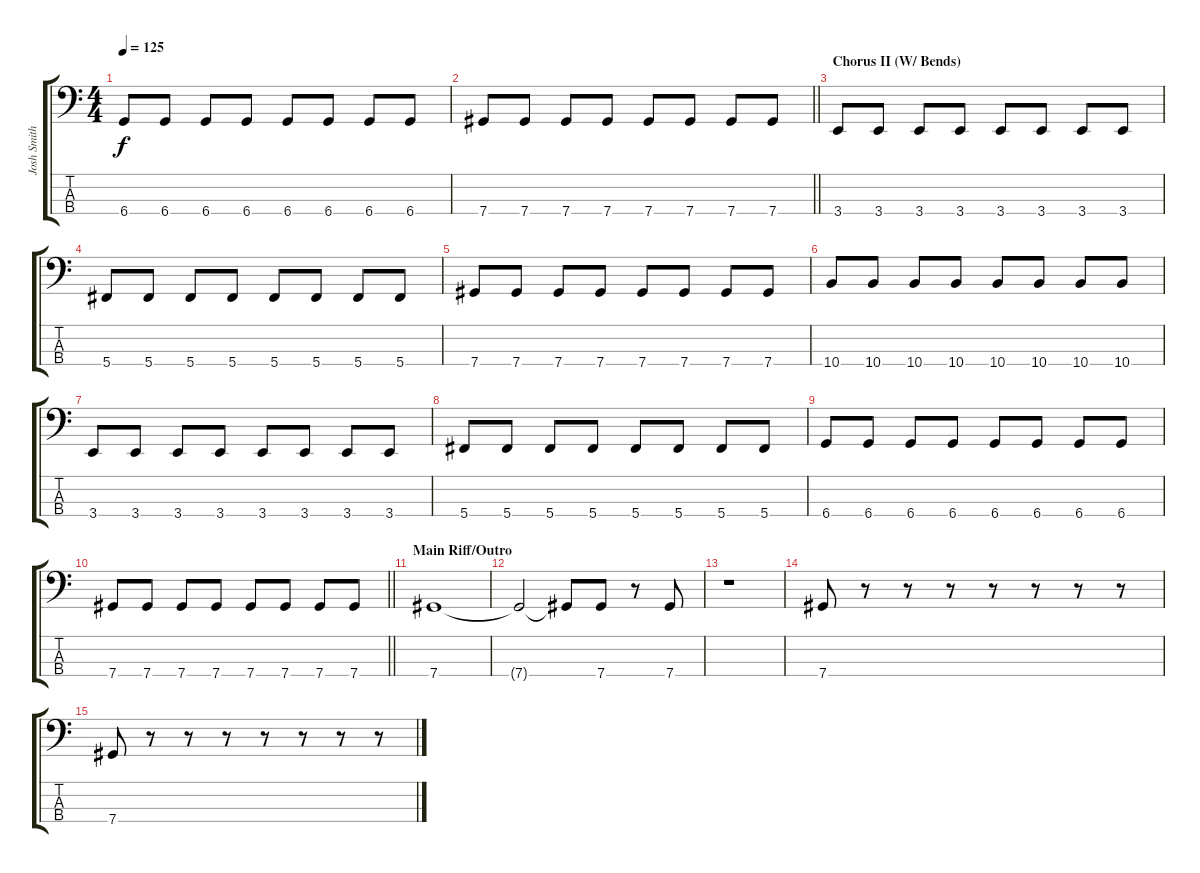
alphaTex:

\track ("Josh Smith" "Josh Smith") {instrument electricbassfinger}
\staff {score tabs}
\tuning (Gb2 Db2 Ab1 Db1) {hide}
\ts (4 4)
\tempo 125
\clef f4
\ks c
6.4.8{dy f} 6.4.8 6.4.8 6.4.8 6.4.8 6.4.8 6.4.8 6.4.8 |
\barLineRight lightlight
7.4.8 7.4.8 7.4.8 7.4.8 7.4.8 7.4.8 7.4.8 7.4.8 |
\section ("" "Chorus II (W/ Bends)")
3.4.8 3.4.8 3.4.8 3.4.8 3.4.8 3.4.8 3.4.8 3.4.8 |
5.4.8 5.4.8 5.4.8 5.4.8 5.4.8 5.4.8 5.4.8 5.4.8 |
7.4.8 7.4.8 7.4.8 7.4.8 7.4.8 7.4.8 7.4.8 7.4.8 |
10.4.8 10.4.8 10.4.8 10.4.8 10.4.8 10.4.8 10.4.8 10.4.8 |
3.4.8 3.4.8 3.4.8 3.4.8 3.4.8 3.4.8 3.4.8 3.4.8 |
5.4.8 5.4.8 5.4.8 5.4.8 5.4.8 5.4.8 5.4.8 5.4.8 |
6.4.8 6.4.8 6.4.8 6.4.8 6.4.8 6.4.8 6.4.8 6.4.8 |
\barLineRight lightlight
7.4.8 7.4.8 7.4.8 7.4.8 7.4.8 7.4.8 7.4.8 7.4.8 |
\section ("" "Main Riff/Outro")
7.4.1 |
7.4{t}.2 7.4{t}.8 7.4.8 r.8 7.4.8 |
r.1 |
7.4.8 r.8 r.8 r.8 r.8 r.8 r.8 r.8 |
7.4.8 r.8 r.8 r.8 r.8 r.8 r.8 r.8
